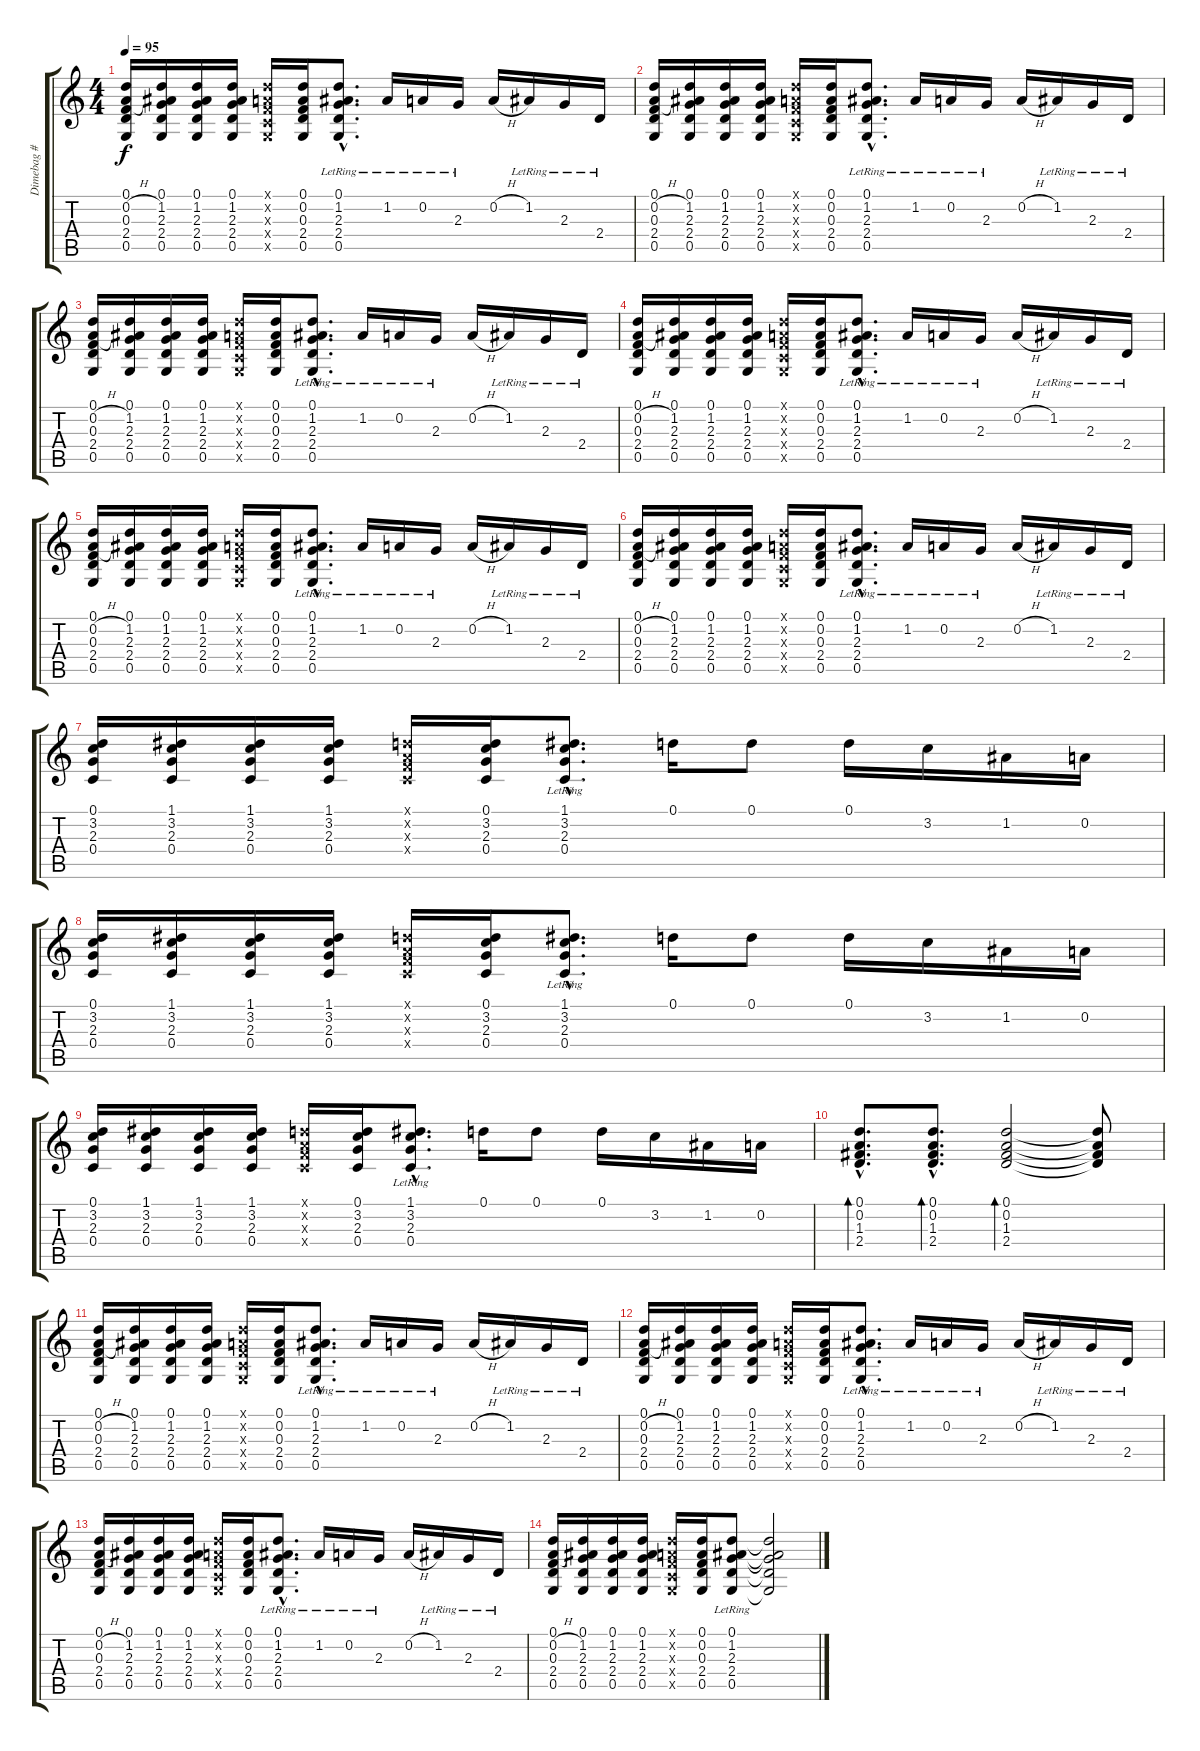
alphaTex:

\track ("Dimebag # 1" "Dimebag # ") {instrument acousticguitarsteel}
\staff {score tabs}
\tuning (D4 A3 F3 C3 G2 D2) {hide}
\ts (4 4)
\tempo 95
\clef g2
\ks c
(0.1 0.2{h} 0.3{h} 2.4 0.5).16{dy f instrument acousticguitarsteel} (0.1 1.2 2.3 2.4 0.5).16 (0.1 1.2 2.3 2.4 0.5).16 (0.1 1.2 2.3 2.4 0.5).16 (0.1{x} 0.2{x} 0.3{x} 0.4{x} 0.5{x}).16 (0.1 0.2 0.3 2.4 0.5).16 (0.1{hac lr} 1.2{hac lr} 2.3{hac lr} 2.4{hac lr} 0.5{hac lr}).8{d} 1.2{lr}.16 0.2{lr}.16 2.3{lr}.16 0.2{h}.16 1.2{lr}.16 2.3{lr}.16 2.4{lr}.16 |
(0.1 0.2{h} 0.3{h} 2.4 0.5).16 (0.1 1.2 2.3 2.4 0.5).16 (0.1 1.2 2.3 2.4 0.5).16 (0.1 1.2 2.3 2.4 0.5).16 (0.1{x} 0.2{x} 0.3{x} 0.4{x} 0.5{x}).16 (0.1 0.2 0.3 2.4 0.5).16 (0.1{hac lr} 1.2{hac lr} 2.3{hac lr} 2.4{hac lr} 0.5{hac lr}).8{d} 1.2{lr}.16 0.2{lr}.16 2.3{lr}.16 0.2{h}.16 1.2{lr}.16 2.3{lr}.16 2.4{lr}.16 |
(0.1 0.2{h} 0.3{h} 2.4 0.5).16 (0.1 1.2 2.3 2.4 0.5).16 (0.1 1.2 2.3 2.4 0.5).16 (0.1 1.2 2.3 2.4 0.5).16 (0.1{x} 0.2{x} 0.3{x} 0.4{x} 0.5{x}).16 (0.1 0.2 0.3 2.4 0.5).16 (0.1{hac lr} 1.2{hac lr} 2.3{hac lr} 2.4{hac lr} 0.5{hac lr}).8{d} 1.2{lr}.16 0.2{lr}.16 2.3{lr}.16 0.2{h}.16 1.2{lr}.16 2.3{lr}.16 2.4{lr}.16 |
(0.1 0.2{h} 0.3{h} 2.4 0.5).16 (0.1 1.2 2.3 2.4 0.5).16 (0.1 1.2 2.3 2.4 0.5).16 (0.1 1.2 2.3 2.4 0.5).16 (0.1{x} 0.2{x} 0.3{x} 0.4{x} 0.5{x}).16 (0.1 0.2 0.3 2.4 0.5).16 (0.1{hac lr} 1.2{hac lr} 2.3{hac lr} 2.4{hac lr} 0.5{hac lr}).8{d} 1.2{lr}.16 0.2{lr}.16 2.3{lr}.16 0.2{h}.16 1.2{lr}.16 2.3{lr}.16 2.4{lr}.16 |
(0.1 0.2{h} 0.3{h} 2.4 0.5).16 (0.1 1.2 2.3 2.4 0.5).16 (0.1 1.2 2.3 2.4 0.5).16 (0.1 1.2 2.3 2.4 0.5).16 (0.1{x} 0.2{x} 0.3{x} 0.4{x} 0.5{x}).16 (0.1 0.2 0.3 2.4 0.5).16 (0.1{hac lr} 1.2{hac lr} 2.3{hac lr} 2.4{hac lr} 0.5{hac lr}).8{d} 1.2{lr}.16 0.2{lr}.16 2.3{lr}.16 0.2{h}.16 1.2{lr}.16 2.3{lr}.16 2.4{lr}.16 |
(0.1 0.2{h} 0.3{h} 2.4 0.5).16 (0.1 1.2 2.3 2.4 0.5).16 (0.1 1.2 2.3 2.4 0.5).16 (0.1 1.2 2.3 2.4 0.5).16 (0.1{x} 0.2{x} 0.3{x} 0.4{x} 0.5{x}).16 (0.1 0.2 0.3 2.4 0.5).16 (0.1{hac lr} 1.2{hac lr} 2.3{hac lr} 2.4{hac lr} 0.5{hac lr}).8{d} 1.2{lr}.16 0.2{lr}.16 2.3{lr}.16 0.2{h}.16 1.2{lr}.16 2.3{lr}.16 2.4{lr}.16 |
(0.1 3.2 2.3 0.4).16 (1.1 3.2 2.3 0.4).16 (1.1 3.2 2.3 0.4).16 (1.1 3.2 2.3 0.4).16 (0.1{x} 0.2{x} 0.3{x} 0.4{x}).16 (0.1 3.2 2.3 0.4).16 (1.1{hac lr} 3.2{hac lr} 2.3{hac lr} 0.4{hac lr}).8{d} 0.1.16 0.1.8 0.1.16 3.2.16 1.2.16 0.2.16 |
(0.1 3.2 2.3 0.4).16 (1.1 3.2 2.3 0.4).16 (1.1 3.2 2.3 0.4).16 (1.1 3.2 2.3 0.4).16 (0.1{x} 0.2{x} 0.3{x} 0.4{x}).16 (0.1 3.2 2.3 0.4).16 (1.1{hac lr} 3.2{hac lr} 2.3{hac lr} 0.4{hac lr}).8{d} 0.1.16 0.1.8 0.1.16 3.2.16 1.2.16 0.2.16 |
(0.1 3.2 2.3 0.4).16 (1.1 3.2 2.3 0.4).16 (1.1 3.2 2.3 0.4).16 (1.1 3.2 2.3 0.4).16 (0.1{x} 0.2{x} 0.3{x} 0.4{x}).16 (0.1 3.2 2.3 0.4).16 (1.1{hac lr} 3.2{hac lr} 2.3{hac lr} 0.4{hac lr}).8{d} 0.1.16 0.1.8 0.1.16 3.2.16 1.2.16 0.2.16 |
(0.1{hac} 0.2{hac} 1.3{hac} 2.4{hac}).8{d bd 120} (0.1{hac} 0.2{hac} 1.3{hac} 2.4{hac}).8{d bd 120} (0.1 0.2 1.3 2.4).2{bd 120} (0.1{t} 0.2{t} 1.3{t} 2.4{t}).8 |
(0.1 0.2{h} 0.3{h} 2.4 0.5).16 (0.1 1.2 2.3 2.4 0.5).16 (0.1 1.2 2.3 2.4 0.5).16 (0.1 1.2 2.3 2.4 0.5).16 (0.1{x} 0.2{x} 0.3{x} 0.4{x} 0.5{x}).16 (0.1 0.2 0.3 2.4 0.5).16 (0.1{hac lr} 1.2{hac lr} 2.3{hac lr} 2.4{hac lr} 0.5{hac lr}).8{d} 1.2{lr}.16 0.2{lr}.16 2.3{lr}.16 0.2{h}.16 1.2{lr}.16 2.3{lr}.16 2.4{lr}.16 |
(0.1 0.2{h} 0.3{h} 2.4 0.5).16 (0.1 1.2 2.3 2.4 0.5).16 (0.1 1.2 2.3 2.4 0.5).16 (0.1 1.2 2.3 2.4 0.5).16 (0.1{x} 0.2{x} 0.3{x} 0.4{x} 0.5{x}).16 (0.1 0.2 0.3 2.4 0.5).16 (0.1{hac lr} 1.2{hac lr} 2.3{hac lr} 2.4{hac lr} 0.5{hac lr}).8{d} 1.2{lr}.16 0.2{lr}.16 2.3{lr}.16 0.2{h}.16 1.2{lr}.16 2.3{lr}.16 2.4{lr}.16 |
(0.1 0.2{h} 0.3{h} 2.4 0.5).16 (0.1 1.2 2.3 2.4 0.5).16 (0.1 1.2 2.3 2.4 0.5).16 (0.1 1.2 2.3 2.4 0.5).16 (0.1{x} 0.2{x} 0.3{x} 0.4{x} 0.5{x}).16 (0.1 0.2 0.3 2.4 0.5).16 (0.1{hac lr} 1.2{hac lr} 2.3{hac lr} 2.4{hac lr} 0.5{hac lr}).8{d} 1.2{lr}.16 0.2{lr}.16 2.3{lr}.16 0.2{h}.16 1.2{lr}.16 2.3{lr}.16 2.4{lr}.16 |
(0.1 0.2{h} 0.3{h} 2.4 0.5).16 (0.1 1.2 2.3 2.4 0.5).16 (0.1 1.2 2.3 2.4 0.5).16 (0.1 1.2 2.3 2.4 0.5).16 (0.1{x} 0.2{x} 0.3{x} 0.4{x} 0.5{x}).16 (0.1 0.2 0.3 2.4 0.5).16 (0.1{lr} 1.2{lr} 2.3{lr} 2.4{lr} 0.5{lr}).8 (0.1{t} 1.2{t} 2.3{t} 2.4{t} 0.5{t}).2
